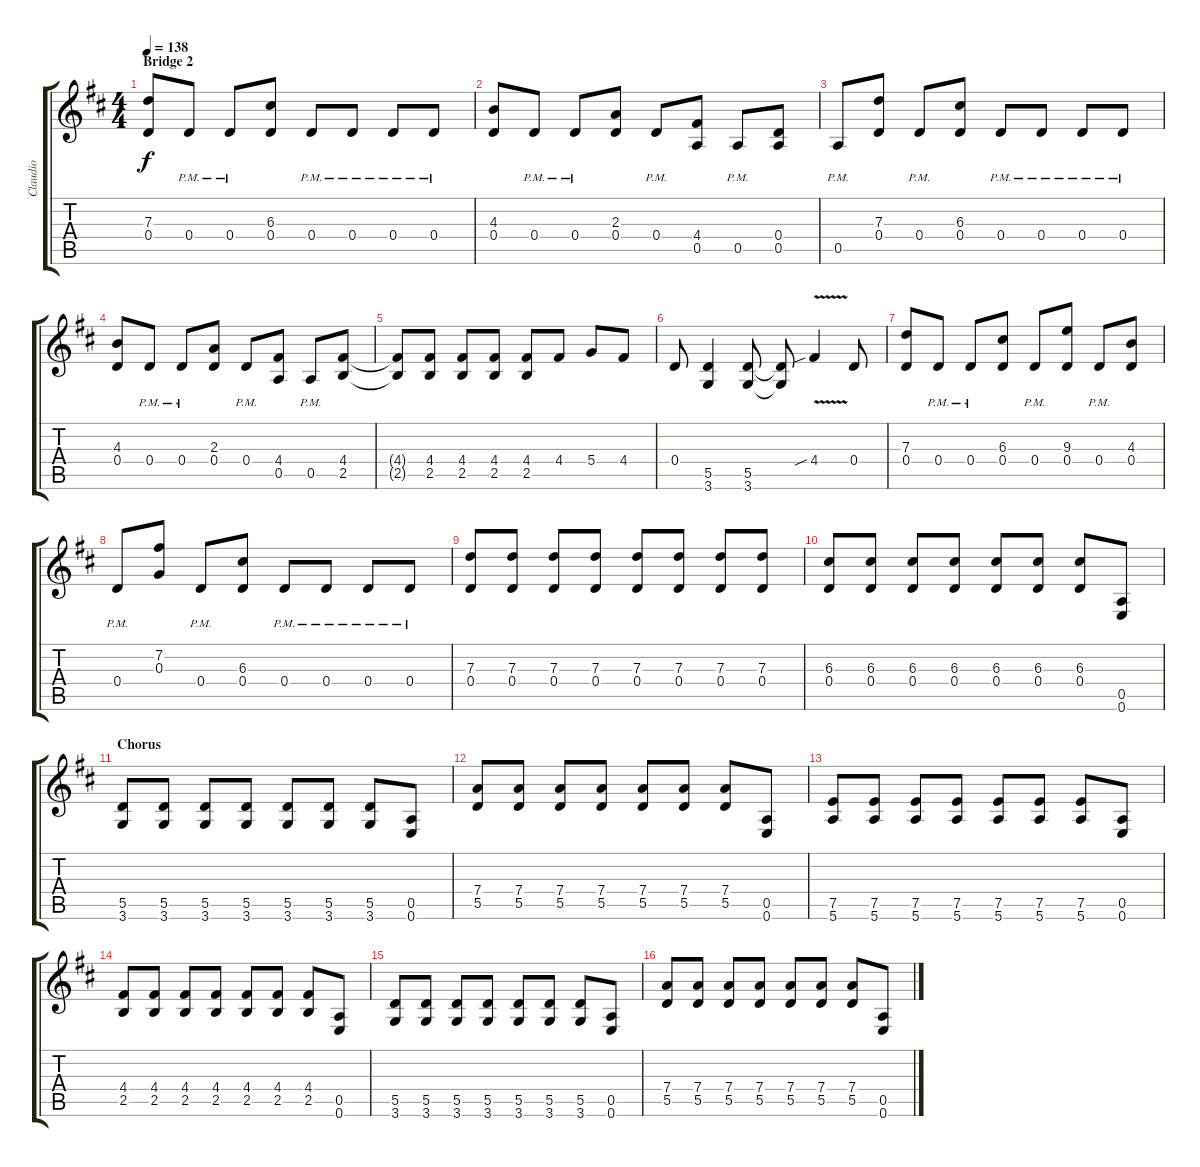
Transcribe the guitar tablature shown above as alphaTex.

\track ("Claudio" "Claudio") {instrument overdrivenguitar}
\staff {score tabs}
\tuning (E4 B3 G3 D3 A2 E2) {hide}
\ts (4 4)
\section ("" "Bridge 2")
\tempo 138
\clef g2
\ks d
(7.3 0.4).8{dy f} 0.4{pm}.8 0.4{pm}.8 (6.3 0.4).8 0.4{pm}.8 0.4{pm}.8 0.4{pm}.8 0.4{pm}.8 |
(4.3 0.4).8 0.4{pm}.8 0.4{pm}.8 (2.3 0.4).8 0.4{pm}.8 (4.4 0.5).8 0.5{pm}.8 (0.4 0.5).8 |
0.5{pm}.8 (7.3 0.4).8 0.4{pm}.8 (6.3 0.4).8 0.4{pm}.8 0.4{pm}.8 0.4{pm}.8 0.4{pm}.8 |
(4.3 0.4).8 0.4{pm}.8 0.4{pm}.8 (2.3 0.4).8 0.4{pm}.8 (4.4 0.5).8 0.5{pm}.8 (4.4 2.5).8 |
(4.4{t} 2.5{t}).8 (4.4 2.5).8 (4.4 2.5).8 (4.4 2.5).8 (4.4 2.5).8 4.4.8 5.4.8 4.4.8 |
0.4.8 (5.5 3.6).4 (5.5 3.6).8 (5.5{t} 3.6{t}).8 4.4{v sib}.4 0.4.8 |
(7.3 0.4).8 0.4{pm}.8 0.4{pm}.8 (6.3 0.4).8 0.4{pm}.8 (9.3 0.4).8 0.4{pm}.8 (4.3 0.4).8 |
0.4{pm}.8 (7.2 0.3).8 0.4{pm}.8 (6.3 0.4).8 0.4{pm}.8 0.4{pm}.8 0.4{pm}.8 0.4{pm}.8 |
(7.3 0.4).8 (7.3 0.4).8 (7.3 0.4).8 (7.3 0.4).8 (7.3 0.4).8 (7.3 0.4).8 (7.3 0.4).8 (7.3 0.4).8 |
(6.3 0.4).8 (6.3 0.4).8 (6.3 0.4).8 (6.3 0.4).8 (6.3 0.4).8 (6.3 0.4).8 (6.3 0.4).8 (0.5 0.6).8 |
\section ("" "Chorus")
(5.5 3.6).8 (5.5 3.6).8 (5.5 3.6).8 (5.5 3.6).8 (5.5 3.6).8 (5.5 3.6).8 (5.5 3.6).8 (0.5 0.6).8 |
(7.4 5.5).8 (7.4 5.5).8 (7.4 5.5).8 (7.4 5.5).8 (7.4 5.5).8 (7.4 5.5).8 (7.4 5.5).8 (0.5 0.6).8 |
(7.5 5.6).8 (7.5 5.6).8 (7.5 5.6).8 (7.5 5.6).8 (7.5 5.6).8 (7.5 5.6).8 (7.5 5.6).8 (0.5 0.6).8 |
(4.4 2.5).8 (4.4 2.5).8 (4.4 2.5).8 (4.4 2.5).8 (4.4 2.5).8 (4.4 2.5).8 (4.4 2.5).8 (0.5 0.6).8 |
(5.5 3.6).8 (5.5 3.6).8 (5.5 3.6).8 (5.5 3.6).8 (5.5 3.6).8 (5.5 3.6).8 (5.5 3.6).8 (0.5 0.6).8 |
(7.4 5.5).8 (7.4 5.5).8 (7.4 5.5).8 (7.4 5.5).8 (7.4 5.5).8 (7.4 5.5).8 (7.4 5.5).8 (0.5 0.6).8
